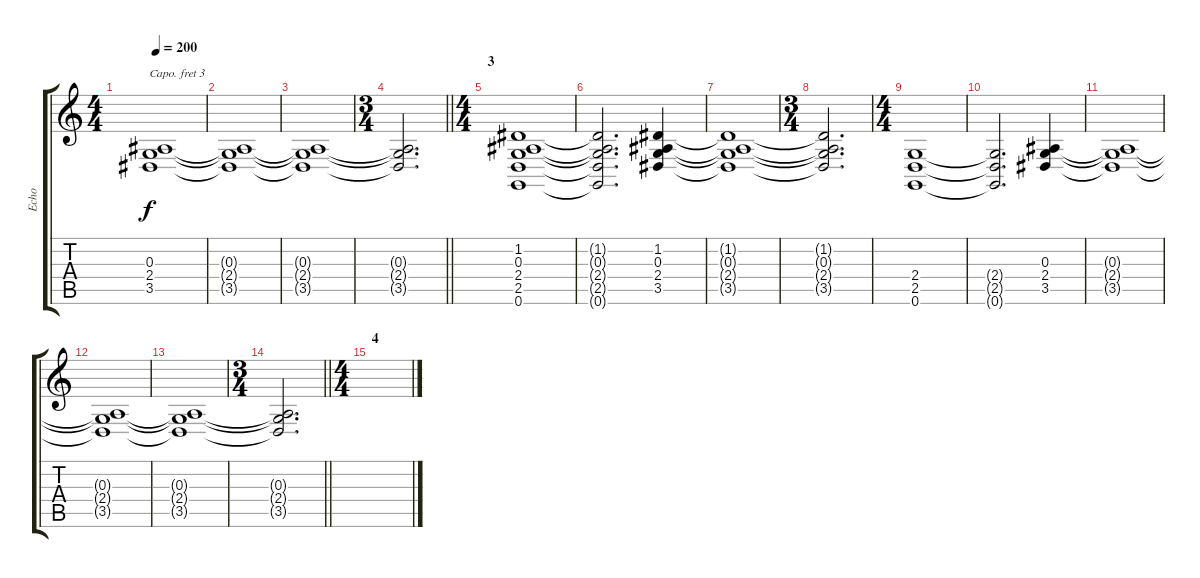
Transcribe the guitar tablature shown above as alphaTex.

\track ("Echo" "Echo") {instrument fx7echoes}
\staff {score tabs}
\capo 3
\tuning (E4 B3 G3 D3 A2 E2) {hide}
\ts (4 4)
\tempo 200
\clef g2
\ks c
(0.3{t} 2.4{t} 3.5{t}).1{dy f} |
(0.3{t} 2.4{t} 3.5{t}).1 |
(0.3{t} 2.4{t} 3.5{t}).1 |
\ts (3 4)
\barLineRight lightlight
(0.3{t} 2.4{t} 3.5{t}).2{d} |
\ts (4 4)
\section ("" "3")
(1.2 0.3 2.4 2.5 0.6).1 |
(1.2{t} 0.3{t} 2.4{t} 2.5{t} 0.6{t}).2{d} (1.2 0.3 2.4 3.5).4 |
(1.2{t} 0.3{t} 2.4{t} 3.5{t}).1 |
\ts (3 4)
(1.2{t} 0.3{t} 2.4{t} 3.5{t}).2{d} |
\ts (4 4)
(2.4 2.5 0.6).1 |
(2.4{t} 2.5{t} 0.6{t}).2{d} (0.3 2.4 3.5).4 |
(0.3{t} 2.4{t} 3.5{t}).1 |
(0.3{t} 2.4{t} 3.5{t}).1 |
(0.3{t} 2.4{t} 3.5{t}).1 |
\ts (3 4)
\barLineRight lightlight
(0.3{t} 2.4{t} 3.5{t}).2{d} |
\ts (4 4)
\section ("" "4")
